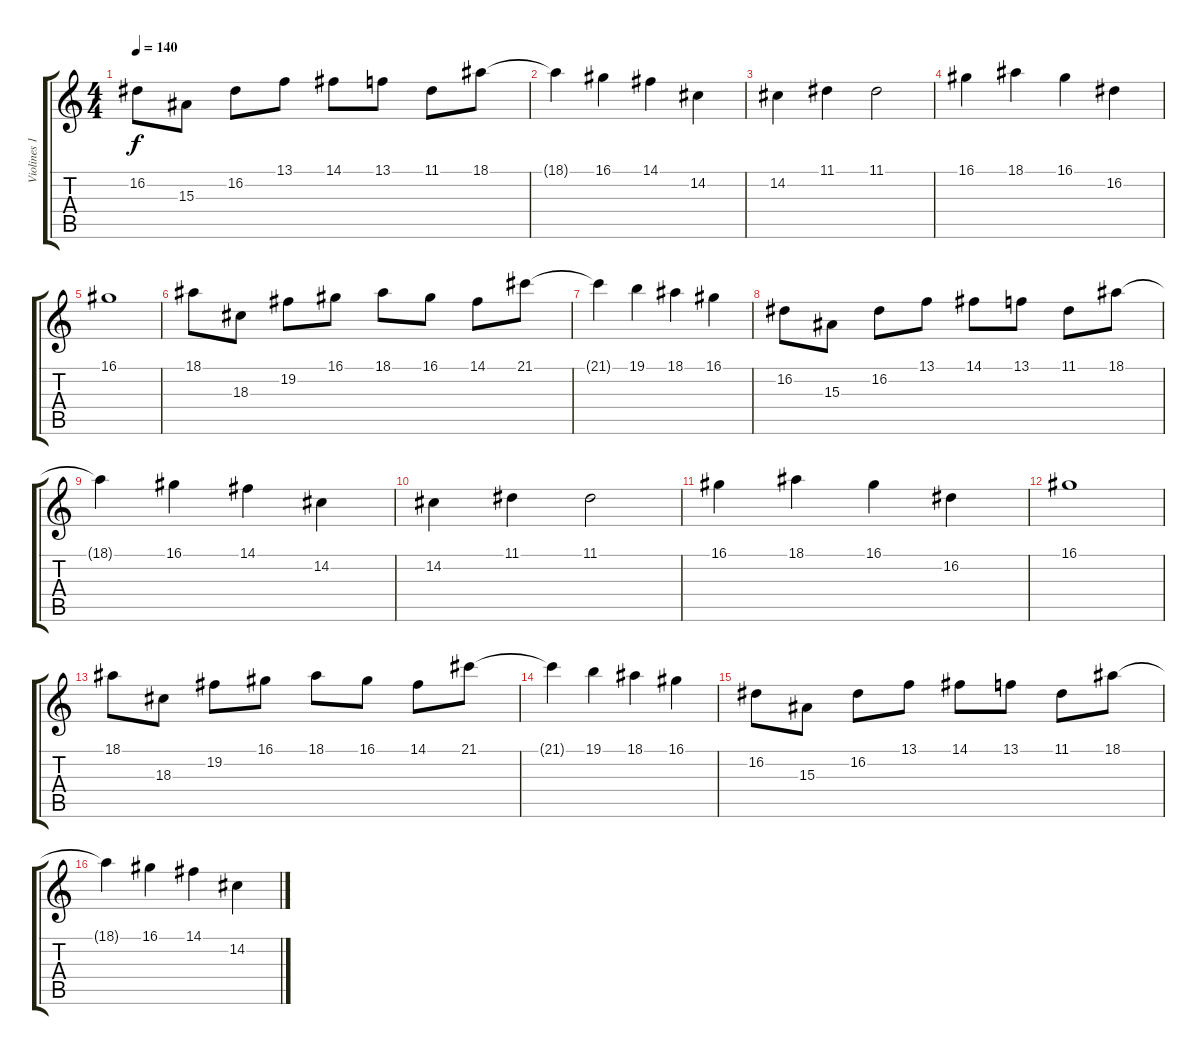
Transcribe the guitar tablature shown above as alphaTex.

\track ("Violines 1" "Violines 1") {instrument stringensemble1}
\staff {score tabs}
\tuning (E4 B3 G3 D3 A2 E2) {hide}
\ts (4 4)
\tempo 140
\clef g2
\ks c
16.2.8{dy f} 15.3.8 16.2.8 13.1.8 14.1.8 13.1.8 11.1.8 18.1.8 |
18.1{t}.4 16.1.4 14.1.4 14.2.4 |
14.2.4 11.1.4 11.1.2 |
16.1.4 18.1.4 16.1.4 16.2.4 |
16.1.1 |
18.1.8 18.3.8 19.2.8 16.1.8 18.1.8 16.1.8 14.1.8 21.1.8 |
21.1{t}.4 19.1.4 18.1.4 16.1.4 |
16.2.8 15.3.8 16.2.8 13.1.8 14.1.8 13.1.8 11.1.8 18.1.8 |
18.1{t}.4 16.1.4 14.1.4 14.2.4 |
14.2.4 11.1.4 11.1.2 |
16.1.4 18.1.4 16.1.4 16.2.4 |
16.1.1 |
18.1.8{volume 9} 18.3.8 19.2.8{volume 9} 16.1.8 18.1.8{volume 9} 16.1.8{volume 9} 14.1.8 21.1.8{volume 9} |
21.1{t}.4 19.1.4{volume 8} 18.1.4{volume 8} 16.1.4{volume 8} |
16.2.8{volume 8} 15.3.8{volume 8} 16.2.8 13.1.8{volume 8} 14.1.8{volume 8} 13.1.8 11.1.8{volume 8} 18.1.8{volume 7} |
18.1{t}.4 16.1.4{volume 7} 14.1.4{volume 7} 14.2.4{volume 7}
